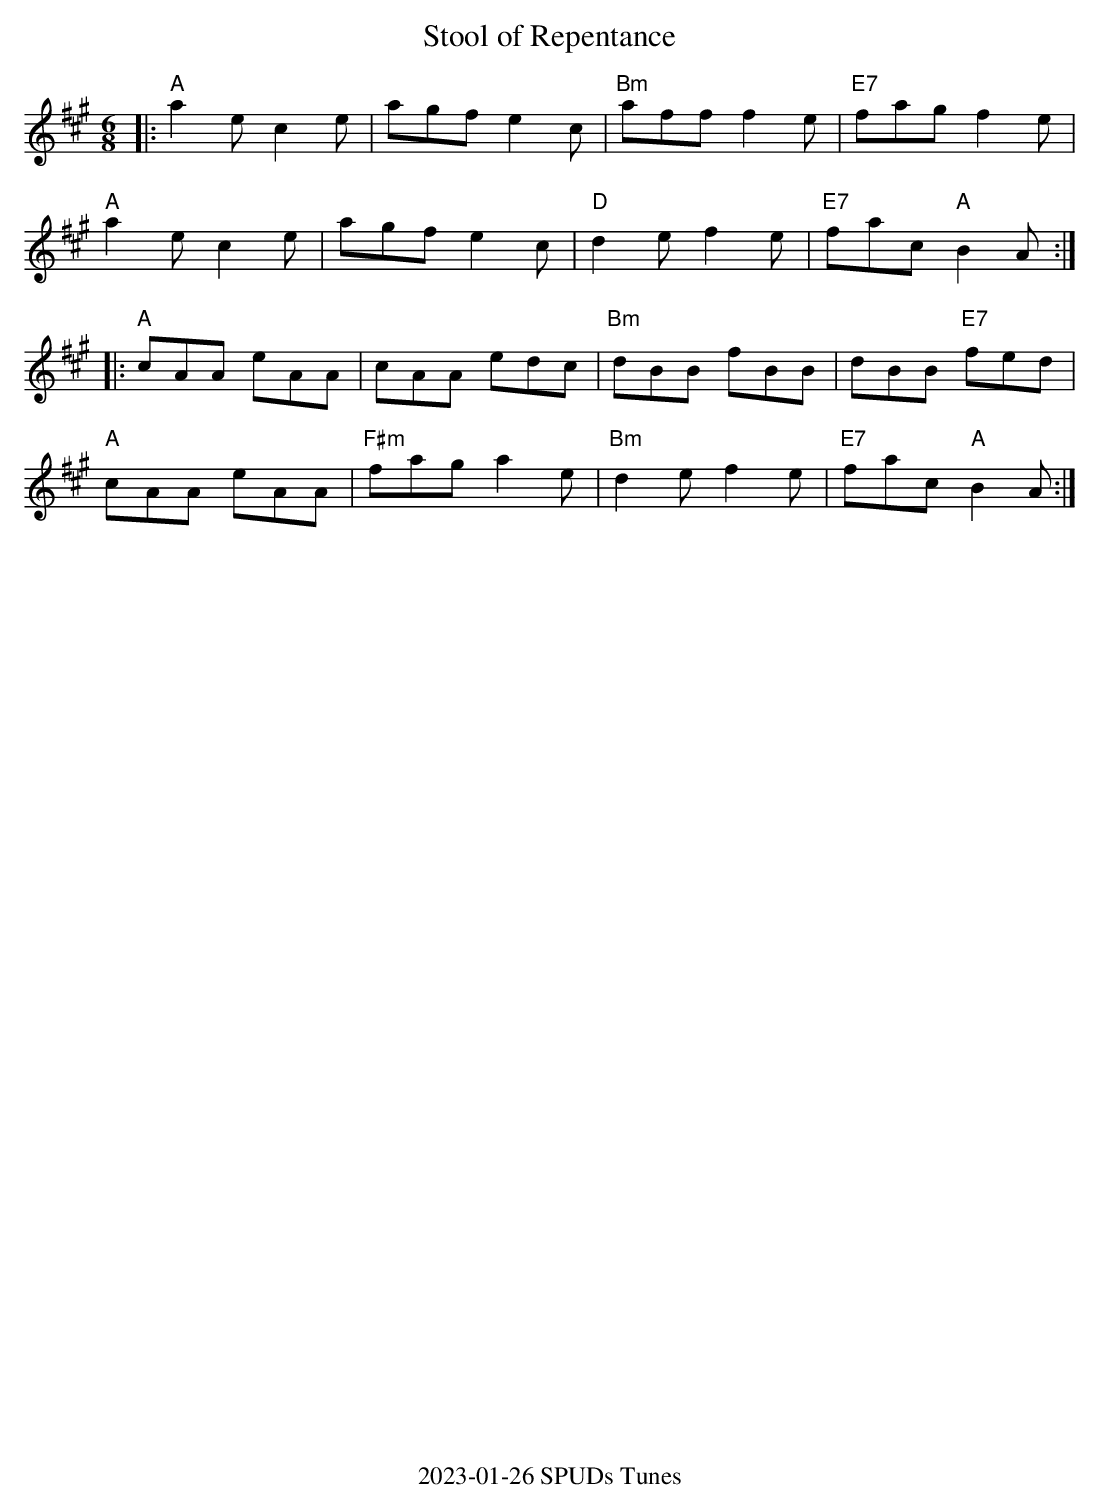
X:1
T:Stool of Repentance
M:6/8
L:1/8
K:A
|: "A"a2e c2e | agf e2c | "Bm"aff f2e | "E7"fag f2e |
"A"a2e c2e | agf e2c | "D"d2e f2e | "E7"fac "A"B2A :|
|: "A"cAA eAA | cAA edc | "Bm"dBB fBB | dBB "E7"fed |
"A"cAA eAA |"F#m"fag a2e | "Bm"d2e f2e | "E7"fac "A"B2A :|
